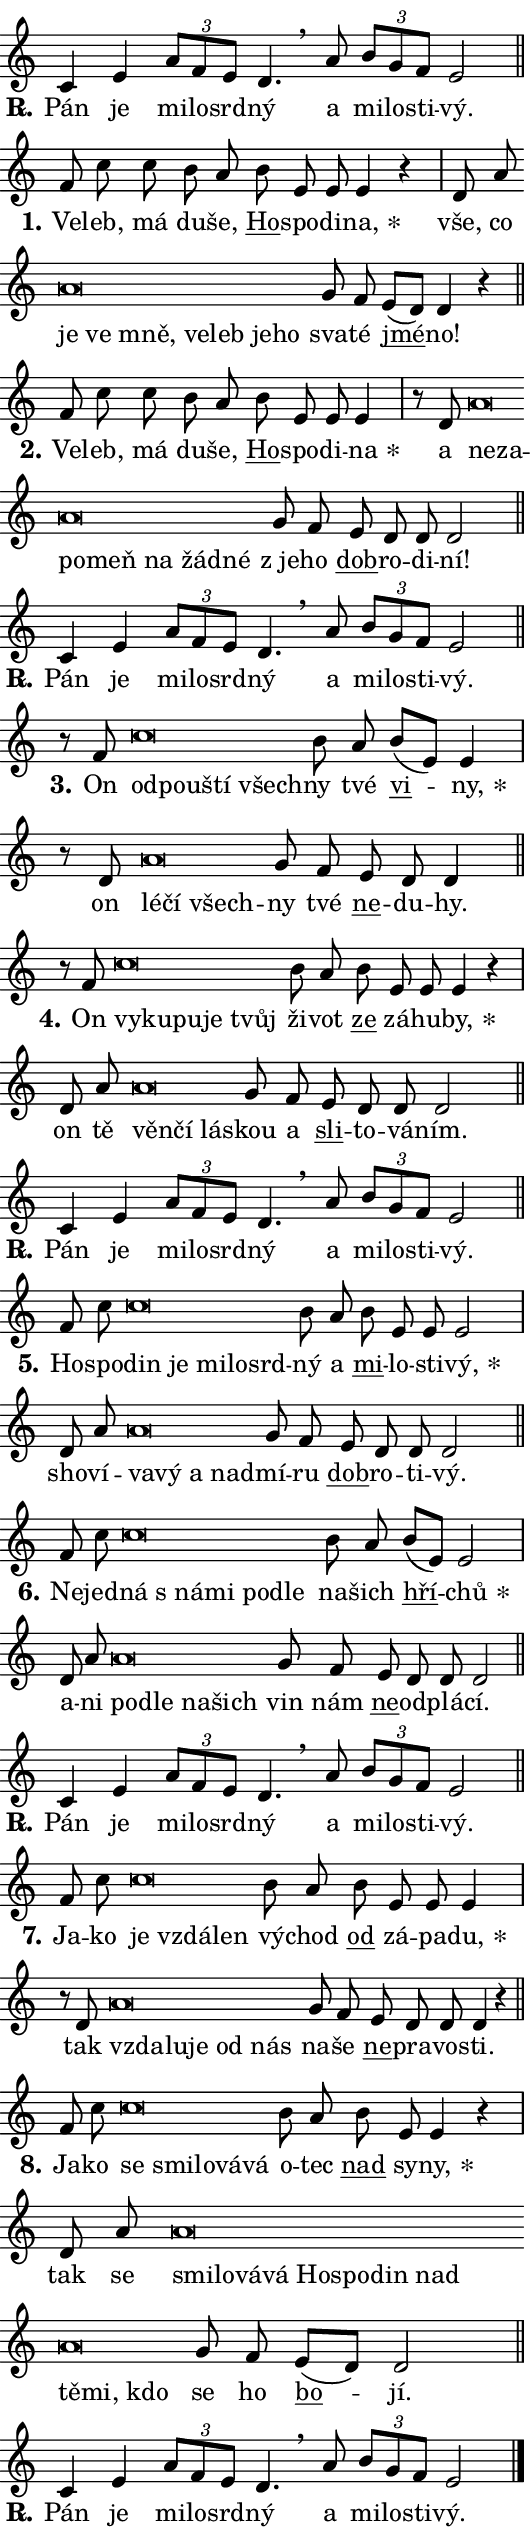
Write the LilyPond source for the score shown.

\version "2.24.0"
\header { tagline = "" }
\paper {
  indent = 0\cm
  top-margin = 0\cm
  right-margin = 0.13\cm % to fit lyric hyphens
  bottom-margin = 0\cm
  left-margin = 0\cm
  paper-width = 9\cm
  page-breaking = #ly:one-page-breaking
  system-system-spacing.basic-distance = #11
  score-system-spacing.basic-distance = #11
  ragged-last = ##f
}


%% Author: Thomas Morley
%% https://lists.gnu.org/archive/html/lilypond-user/2020-05/msg00002.html
#(define (line-position grob)
"Returns position of @var[grob} in current system:
   @code{'start}, if at first time-step
   @code{'end}, if at last time-step
   @code{'middle} otherwise
"
  (let* ((col (ly:item-get-column grob))
         (ln (ly:grob-object col 'left-neighbor))
         (rn (ly:grob-object col 'right-neighbor))
         (col-to-check-left (if (ly:grob? ln) ln col))
         (col-to-check-right (if (ly:grob? rn) rn col))
         (break-dir-left
           (and
             (ly:grob-property col-to-check-left 'non-musical #f)
             (ly:item-break-dir col-to-check-left)))
         (break-dir-right
           (and
             (ly:grob-property col-to-check-right 'non-musical #f)
             (ly:item-break-dir col-to-check-right))))
        (cond ((eqv? 1 break-dir-left) 'start)
              ((eqv? -1 break-dir-right) 'end)
              (else 'middle))))

#(define (tranparent-at-line-position vctor)
  (lambda (grob)
  "Relying on @code{line-position} select the relevant enry from @var{vctor}.
Used to determine transparency,"
    (case (line-position grob)
      ((end) (not (vector-ref vctor 0)))
      ((middle) (not (vector-ref vctor 1)))
      ((start) (not (vector-ref vctor 2))))))

noteHeadBreakVisibility =
#(define-music-function (break-visibility)(vector?)
"Makes @code{NoteHead}s transparent relying on @var{break-visibility}"
#{
  \override NoteHead.transparent =
    #(tranparent-at-line-position break-visibility)
#})

#(define delete-ledgers-for-transparent-note-heads
  (lambda (grob)
    "Reads whether a @code{NoteHead} is transparent.
If so this @code{NoteHead} is removed from @code{'note-heads} from
@var{grob}, which is supposed to be @code{LedgerLineSpanner}.
As a result ledgers are not printed for this @code{NoteHead}"
    (let* ((nhds-array (ly:grob-object grob 'note-heads))
           (nhds-list
             (if (ly:grob-array? nhds-array)
                 (ly:grob-array->list nhds-array)
                 '()))
           ;; Relies on the transparent-property being done before
           ;; Staff.LedgerLineSpanner.after-line-breaking is executed.
           ;; This is fragile ...
           (to-keep
             (remove
               (lambda (nhd)
                 (ly:grob-property nhd 'transparent #f))
               nhds-list)))
      ;; TODO find a better method to iterate over grob-arrays, similiar
      ;; to filter/remove etc for lists
      ;; For now rebuilt from scratch
      (set! (ly:grob-object grob 'note-heads)  '())
      (for-each
        (lambda (nhd)
          (ly:pointer-group-interface::add-grob grob 'note-heads nhd))
        to-keep))))

squashNotes = {
  \override NoteHead.X-extent = #'(-0.2 . 0.2)
  \override NoteHead.Y-extent = #'(-0.75 . 0)
  \override NoteHead.stencil =
    #(lambda (grob)
       (let ((pos (ly:grob-property grob 'staff-position)))
         (begin
           (if (< pos -7) (display "ERROR: Lower brevis then expected\n") (display ""))
           (if (<= pos -6) ly:text-interface::print ly:note-head::print))))
}
unSquashNotes = {
  \revert NoteHead.X-extent
  \revert NoteHead.Y-extent
  \revert NoteHead.stencil
}

hideNotes = \noteHeadBreakVisibility #begin-of-line-visible
unHideNotes = \noteHeadBreakVisibility #all-visible

% work-around for resetting accidentals
% https://lilypond.org/doc/v2.23/Documentation/notation/displaying-rhythms#unmetered-music
cadenzaMeasure = {
  \cadenzaOff
  \partial 1024 s1024
  \cadenzaOn
}

#(define-markup-command (accent layout props text) (markup?)
  "Underline accented syllable"
  (interpret-markup layout props
    #{\markup \override #'(offset . 4.3) \underline { #text }#}))

responsum = \markup \concat {
  "R" \hspace #-1.05 \path #0.1 #'((moveto 0 0.07) (lineto 0.9 0.8)) \hspace #0.05 "."
}

spaceSize = #0.6828661417322834 % exact space size for TeX Gyre Schola

\layout {
  \context {
    \Staff
    \remove "Time_signature_engraver"
    \override LedgerLineSpanner.after-line-breaking = #delete-ledgers-for-transparent-note-heads
  }
  \context {
    \Lyrics {
      \override LyricSpace.minimum-distance = \spaceSize
      \override LyricText.font-name = #"TeX Gyre Schola"
      \override LyricText.font-size = 1
      \override StanzaNumber.font-name = #"TeX Gyre Schola Bold"
      \override StanzaNumber.font-size = 1
    }
  }
  \context {
    \Score 
    \override NoteHead.text =
      #(lambda (grob) 
        (let ((pos (ly:grob-property grob 'staff-position)))
          #{\markup {
            \combine
              \halign #-0.55 \raise #(if (= pos -6) 0 0.5) \override #'(thickness . 2) \draw-line #'(3.2 . 0)
              \musicglyph "noteheads.sM1"
          }#}))
  }
}

% magnetic-lyrics.ily
%
%   written by
%     Jean Abou Samra <jean@abou-samra.fr>
%     Werner Lemberg <wl@gnu.org>
%
%   adapted by
%     Jiri Hon <jiri.hon@gmail.com>
%
% Version 2022-Apr-15

% https://www.mail-archive.com/lilypond-user@gnu.org/msg149350.html

#(define (Left_hyphen_pointer_engraver context)
   "Collect syllable-hyphen-syllable occurrences in lyrics and store
them in properties.  This engraver only looks to the left.  For
example, if the lyrics input is @code{foo -- bar}, it does the
following.

@itemize @bullet
@item
Set the @code{text} property of the @code{LyricHyphen} grob between
@q{foo} and @q{bar} to @code{foo}.

@item
Set the @code{left-hyphen} property of the @code{LyricText} grob with
text @q{foo} to the @code{LyricHyphen} grob between @q{foo} and
@q{bar}.
@end itemize

Use this auxiliary engraver in combination with the
@code{lyric-@/text::@/apply-@/magnetic-@/offset!} hook."
   (let ((hyphen #f)
         (text #f))
     (make-engraver
      (acknowledgers
       ((lyric-syllable-interface engraver grob source-engraver)
        (set! text grob)))
      (end-acknowledgers
       ((lyric-hyphen-interface engraver grob source-engraver)
        ;(when (not (grob::has-interface grob 'lyric-space-interface))
          (set! hyphen grob)));)
      ((stop-translation-timestep engraver)
       (when (and text hyphen)
         (ly:grob-set-object! text 'left-hyphen hyphen))
       (set! text #f)
       (set! hyphen #f)))))

#(define (lyric-text::apply-magnetic-offset! grob)
   "If the space between two syllables is less than the value in
property @code{LyricText@/.details@/.squash-threshold}, move the right
syllable to the left so that it gets concatenated with the left
syllable.

Use this function as a hook for
@code{LyricText@/.after-@/line-@/breaking} if the
@code{Left_@/hyphen_@/pointer_@/engraver} is active."
   (let ((hyphen (ly:grob-object grob 'left-hyphen #f)))
     (when hyphen
       (let ((left-text (ly:spanner-bound hyphen LEFT)))
         (when (grob::has-interface left-text 'lyric-syllable-interface)
           (let* ((common (ly:grob-common-refpoint grob left-text X))
                  (this-x-ext (ly:grob-extent grob common X))
                  (left-x-ext
                   (begin
                     ;; Trigger magnetism for left-text.
                     (ly:grob-property left-text 'after-line-breaking)
                     (ly:grob-extent left-text common X)))
                  ;; `delta` is the gap width between two syllables.
                  (delta (- (interval-start this-x-ext)
                            (interval-end left-x-ext)))
                  (details (ly:grob-property grob 'details))
                  (threshold (assoc-get 'squash-threshold details 0.2)))
             (when (< delta threshold)
               (let* (;; We have to manipulate the input text so that
                      ;; ligatures crossing syllable boundaries are not
                      ;; disabled.  For languages based on the Latin
                      ;; script this is essentially a beautification.
                      ;; However, for non-Western scripts it can be a
                      ;; necessity.
                      (lt (ly:grob-property left-text 'text))
                      (rt (ly:grob-property grob 'text))
                      (is-space (grob::has-interface hyphen 'lyric-space-interface))
                      (space (if is-space " " ""))
                      (extra-delta (if is-space spaceSize 0))
                      ;; Append new syllable.
                      (ltrt-space (if (and (string? lt) (string? rt))
                                (string-append lt space rt)
                                (make-concat-markup (list lt space rt))))
                      ;; Right-align `ltrt` to the right side.
                      (ltrt-space-markup (grob-interpret-markup
                               grob
                               (make-translate-markup
                                (cons (interval-length this-x-ext) 0)
                                (make-right-align-markup ltrt-space)))))
                 (begin
                   ;; Don't print `left-text`.
                   (ly:grob-set-property! left-text 'stencil #f)
                   ;; Set text and stencil (which holds all collected
                   ;; syllables so far) and shift it to the left.
                   (ly:grob-set-property! grob 'text ltrt-space)
                   (ly:grob-set-property! grob 'stencil ltrt-space-markup)
                   (ly:grob-translate-axis! grob (- (- delta extra-delta)) X))))))))))


#(define (lyric-hyphen::displace-bounds-first grob)
   ;; Make very sure this callback isn't triggered too early.
   (let ((left (ly:spanner-bound grob LEFT))
         (right (ly:spanner-bound grob RIGHT)))
     (ly:grob-property left 'after-line-breaking)
     (ly:grob-property right 'after-line-breaking)
     (ly:lyric-hyphen::print grob)))

squashThreshold = #0.4

\layout {
  \context {
    \Lyrics
    \consists #Left_hyphen_pointer_engraver
    \override LyricText.after-line-breaking =
      #lyric-text::apply-magnetic-offset!
    \override LyricHyphen.stencil = #lyric-hyphen::displace-bounds-first
    \override LyricText.details.squash-threshold = \squashThreshold
    \override LyricHyphen.minimum-distance = 0
    \override LyricHyphen.minimum-length = \squashThreshold
  }
}

squashText = \override LyricText.details.squash-threshold = 9999
unSquashText = \override LyricText.details.squash-threshold = \squashThreshold

leftText = \override LyricText.self-alignment-X = #LEFT
unLeftText = \revert LyricText.self-alignment-X

starOffset = #(lambda (grob) 
                (let ((x_offset (ly:self-alignment-interface::aligned-on-x-parent grob)))
                  (if (= x_offset 0) 0 (+ x_offset 1.2))))

star = #(define-music-function (syllable)(string?)
"Append star separator at the end of a syllable"
#{
  \once \override LyricText.X-offset = #starOffset
  \lyricmode { \markup {
    #syllable
    \override #'((font-name . "TeX Gyre Schola Bold")) \hspace #0.2 \lower #0.65 \larger "*"
  } }
#})

starAccent = #(define-music-function (syllable)(string?)
"Append star separator at the end of a syllable and make accent"
#{
  \once \override LyricText.X-offset = #starOffset
  \lyricmode { \markup {
    \accent #syllable
    \override #'((font-name . "TeX Gyre Schola Bold")) \hspace #0.2 \lower #0.65 \larger "*"
  } }
#})

breath = #(define-music-function (syllable)(string?)
"Append breathing indicator at the end of a syllable"
#{
  \lyricmode { \markup { #syllable "+" } }
#})

optionalBreath = #(define-music-function (syllable)(string?)
"Append optional breathing indicator at the end of a syllable"
#{
  \lyricmode { \markup { #syllable "(+)" } }
#})


\score {
    <<
        \new Voice = "melody" { \cadenzaOn \key c \major \relative { c'4 e \tuplet 3/2 { a8[ f e] } d4. \breathe \bar "" a'8 \tuplet 3/2 { b[ g f] } e2 \cadenzaMeasure \bar "||" \break } }
        \new Lyrics \lyricsto "melody" { \lyricmode { \set stanza = \responsum
Pán je mi -- lo -- srd -- ný a mi -- lo -- sti -- vý. } }
    >>
    \layout {}
}

\score {
    <<
        \new Voice = "melody" { \cadenzaOn \key c \major \relative { f'8 c' \bar "" c b8 a \bar "" b e, e e4 r \cadenzaMeasure \bar "|" d8 a' \bar "" \squashNotes a\breve*1/16 \hideNotes \breve*1/16 \bar "" \breve*1/16 \bar "" \breve*1/16 \bar "" \breve*1/16 \bar "" \breve*1/16 \breve*1/16 \bar "" \unHideNotes \unSquashNotes g8 f \bar "" e[( d)] d4 r \cadenzaMeasure \bar "||" \break } }
        \new Lyrics \lyricsto "melody" { \lyricmode { \set stanza = "1."
Ve -- leb, má du -- še, \markup \accent Ho -- spo -- di -- \star na, vše, co \leftText je \squashText ve mně, ve -- leb je -- ho \unLeftText \unSquashText sva -- té \markup \accent jmé -- no! } }
    >>
    \layout {}
}

\score {
    <<
        \new Voice = "melody" { \cadenzaOn \key c \major \relative { f'8 c' \bar "" c b8 a \bar "" b e, e e4 \cadenzaMeasure \bar "|" r8 d8 \squashNotes a'\breve*1/16 \hideNotes \breve*1/16 \bar "" \breve*1/16 \bar "" \breve*1/16 \bar "" \breve*1/16 \bar "" \breve*1/16 \breve*1/16 \bar "" \unHideNotes \unSquashNotes g8 f \bar "" e d d d2 \cadenzaMeasure \bar "||" \break } }
        \new Lyrics \lyricsto "melody" { \lyricmode { \set stanza = "2."
Ve -- leb, má du -- še, \markup \accent Ho -- spo -- di -- \star na a \leftText ne -- \squashText za -- po -- meň na žád -- né \unLeftText \unSquashText "z je" -- ho \markup \accent dob -- ro -- di -- ní! } }
    >>
    \layout {}
}

\score {
    <<
        \new Voice = "melody" { \cadenzaOn \key c \major \relative { c'4 e \tuplet 3/2 { a8[ f e] } d4. \breathe \bar "" a'8 \tuplet 3/2 { b[ g f] } e2 \cadenzaMeasure \bar "||" \break } }
        \new Lyrics \lyricsto "melody" { \lyricmode { \set stanza = \responsum
Pán je mi -- lo -- srd -- ný a mi -- lo -- sti -- vý. } }
    >>
    \layout {}
}

\score {
    <<
        \new Voice = "melody" { \cadenzaOn \key c \major \relative { r8 f'8 \squashNotes c'\breve*1/16 \hideNotes \breve*1/16 \bar "" \breve*1/16 \breve*1/16 \bar "" \unHideNotes \unSquashNotes b8 a \bar "" b[( e,)] e4 \cadenzaMeasure \bar "|" r8 d8 \squashNotes a'\breve*1/16 \hideNotes \breve*1/16 \breve*1/16 \bar "" \unHideNotes \unSquashNotes g8 f \bar "" e d d4 \cadenzaMeasure \bar "||" \break } }
        \new Lyrics \lyricsto "melody" { \lyricmode { \set stanza = "3."
On \leftText od -- \squashText pou -- ští všech -- \unLeftText \unSquashText ny tvé \markup \accent vi -- \star ny, on \leftText lé -- \squashText čí všech -- \unLeftText \unSquashText ny tvé \markup \accent ne -- du -- hy. } }
    >>
    \layout {}
}

\score {
    <<
        \new Voice = "melody" { \cadenzaOn \key c \major \relative { r8 f'8 \squashNotes c'\breve*1/16 \hideNotes \breve*1/16 \bar "" \breve*1/16 \bar "" \breve*1/16 \breve*1/16 \bar "" \unHideNotes \unSquashNotes b8 a \bar "" b e, e e4 r \cadenzaMeasure \bar "|" d8 a' \bar "" \squashNotes a\breve*1/16 \hideNotes \breve*1/16 \breve*1/16 \bar "" \unHideNotes \unSquashNotes g8 f \bar "" e d d d2 \cadenzaMeasure \bar "||" \break } }
        \new Lyrics \lyricsto "melody" { \lyricmode { \set stanza = "4."
On \leftText vy -- \squashText ku -- pu -- je tvůj \unLeftText \unSquashText ži -- vot \markup \accent ze zá -- hu -- \star by, on tě \leftText věn -- \squashText čí lá -- \unLeftText \unSquashText skou a \markup \accent sli -- to -- vá -- ním. } }
    >>
    \layout {}
}

\score {
    <<
        \new Voice = "melody" { \cadenzaOn \key c \major \relative { c'4 e \tuplet 3/2 { a8[ f e] } d4. \breathe \bar "" a'8 \tuplet 3/2 { b[ g f] } e2 \cadenzaMeasure \bar "||" \break } }
        \new Lyrics \lyricsto "melody" { \lyricmode { \set stanza = \responsum
Pán je mi -- lo -- srd -- ný a mi -- lo -- sti -- vý. } }
    >>
    \layout {}
}

\score {
    <<
        \new Voice = "melody" { \cadenzaOn \key c \major \relative { f'8 c' \bar "" \squashNotes c\breve*1/16 \hideNotes \breve*1/16 \bar "" \breve*1/16 \bar "" \breve*1/16 \breve*1/16 \bar "" \unHideNotes \unSquashNotes b8 a \bar "" b e, e e2 \cadenzaMeasure \bar "|" d8 a' \bar "" \squashNotes a\breve*1/16 \hideNotes \breve*1/16 \bar "" \breve*1/16 \breve*1/16 \bar "" \unHideNotes \unSquashNotes g8 f \bar "" e d d d2 \cadenzaMeasure \bar "||" \break } }
        \new Lyrics \lyricsto "melody" { \lyricmode { \set stanza = "5."
Ho -- spo -- \leftText din \squashText je mi -- lo -- srd -- \unLeftText \unSquashText ný a \markup \accent mi -- lo -- sti -- \star vý, sho -- ví -- \leftText va -- \squashText vý a nad -- \unLeftText \unSquashText mí -- ru \markup \accent dob -- ro -- ti -- vý. } }
    >>
    \layout {}
}

\score {
    <<
        \new Voice = "melody" { \cadenzaOn \key c \major \relative { f'8 c' \bar "" \squashNotes c\breve*1/16 \hideNotes \breve*1/16 \bar "" \breve*1/16 \bar "" \breve*1/16 \breve*1/16 \bar "" \unHideNotes \unSquashNotes b8 a \bar "" b[( e,)] e2 \cadenzaMeasure \bar "|" d8 a' \bar "" \squashNotes a\breve*1/16 \hideNotes \breve*1/16 \bar "" \breve*1/16 \breve*1/16 \bar "" \unHideNotes \unSquashNotes g8 f \bar "" e d d d2 \cadenzaMeasure \bar "||" \break } }
        \new Lyrics \lyricsto "melody" { \lyricmode { \set stanza = "6."
Ne -- jed -- \leftText ná \squashText "s ná" -- mi po -- dle \unLeftText \unSquashText na -- šich \markup \accent hří -- \star chů a -- ni \leftText po -- \squashText dle na -- šich \unLeftText \unSquashText vin nám \markup \accent ne -- od -- plá -- cí. } }
    >>
    \layout {}
}

\score {
    <<
        \new Voice = "melody" { \cadenzaOn \key c \major \relative { c'4 e \tuplet 3/2 { a8[ f e] } d4. \breathe \bar "" a'8 \tuplet 3/2 { b[ g f] } e2 \cadenzaMeasure \bar "||" \break } }
        \new Lyrics \lyricsto "melody" { \lyricmode { \set stanza = \responsum
Pán je mi -- lo -- srd -- ný a mi -- lo -- sti -- vý. } }
    >>
    \layout {}
}

\score {
    <<
        \new Voice = "melody" { \cadenzaOn \key c \major \relative { f'8 c' \bar "" \squashNotes c\breve*1/16 \hideNotes \breve*1/16 \breve*1/16 \bar "" \unHideNotes \unSquashNotes b8 a \bar "" b e, e e4 \cadenzaMeasure \bar "|" r8 d8 \squashNotes a'\breve*1/16 \hideNotes \breve*1/16 \bar "" \breve*1/16 \bar "" \breve*1/16 \breve*1/16 \bar "" \unHideNotes \unSquashNotes g8 f \bar "" e d d d4 r \cadenzaMeasure \bar "||" \break } }
        \new Lyrics \lyricsto "melody" { \lyricmode { \set stanza = "7."
Ja -- ko \leftText je \squashText vzdá -- len \unLeftText \unSquashText vý -- chod \markup \accent od zá -- pa -- \star du, tak \leftText vzda -- \squashText lu -- je od nás \unLeftText \unSquashText na -- še \markup \accent ne -- pra -- vo -- sti. } }
    >>
    \layout {}
}

\score {
    <<
        \new Voice = "melody" { \cadenzaOn \key c \major \relative { f'8 c' \bar "" \squashNotes c\breve*1/16 \hideNotes \breve*1/16 \bar "" \breve*1/16 \bar "" \breve*1/16 \breve*1/16 \bar "" \unHideNotes \unSquashNotes b8 a \bar "" b e, e4 r \cadenzaMeasure \bar "|" d8 a' \bar "" \squashNotes a\breve*1/16 \hideNotes \breve*1/16 \bar "" \breve*1/16 \bar "" \breve*1/16 \bar "" \breve*1/16 \bar "" \breve*1/16 \bar "" \breve*1/16 \bar "" \breve*1/16 \bar "" \breve*1/16 \bar "" \breve*1/16 \breve*1/16 \bar "" \unHideNotes \unSquashNotes g8 f \bar "" e[( d)] d2 \cadenzaMeasure \bar "||" \break } }
        \new Lyrics \lyricsto "melody" { \lyricmode { \set stanza = "8."
Ja -- ko \leftText se \squashText smi -- lo -- vá -- vá \unLeftText \unSquashText o -- tec \markup \accent nad sy -- \star ny, tak se \leftText smi -- \squashText lo -- vá -- vá Ho -- spo -- din nad tě -- mi, kdo \unLeftText \unSquashText se ho \markup \accent bo -- jí. } }
    >>
    \layout {}
}

\score {
    <<
        \new Voice = "melody" { \cadenzaOn \key c \major \relative { c'4 e \tuplet 3/2 { a8[ f e] } d4. \breathe \bar "" a'8 \tuplet 3/2 { b[ g f] } e2 \cadenzaMeasure \bar "||" \break } \bar "|." }
        \new Lyrics \lyricsto "melody" { \lyricmode { \set stanza = \responsum
Pán je mi -- lo -- srd -- ný a mi -- lo -- sti -- vý. } }
    >>
    \layout {}
}
